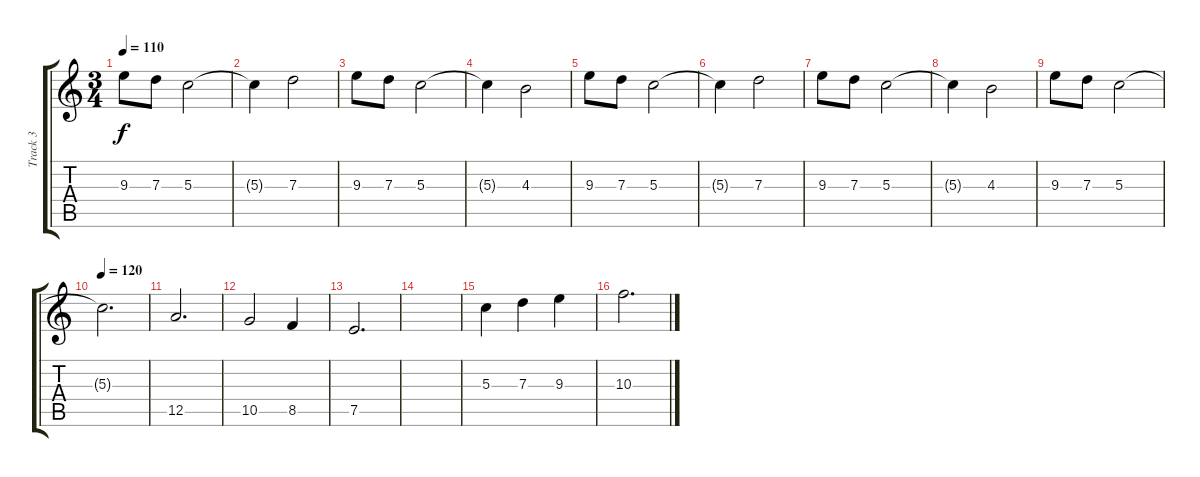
\track ("Track 3" "Track 3") {instrument electricguitarjazz}
\staff {score tabs}
\tuning (E4 B3 G3 D3 A2 E2) {hide}
\ts (3 4)
\tempo 110
\clef g2
\ks c
9.3.8{dy f} 7.3.8 5.3.2 |
5.3{t}.4 7.3.2 |
9.3.8 7.3.8 5.3.2 |
5.3{t}.4 4.3.2 |
9.3.8 7.3.8 5.3.2 |
5.3{t}.4 7.3.2 |
9.3.8 7.3.8 5.3.2 |
5.3{t}.4 4.3.2 |
9.3.8 7.3.8 5.3.2 |
\tempo 120
5.3{t}.2{d} |
12.5.2{d} |
10.5.2 8.5.4 |
7.5.2{d} |
|
5.3.4 7.3.4 9.3.4 |
10.3.2{d}
